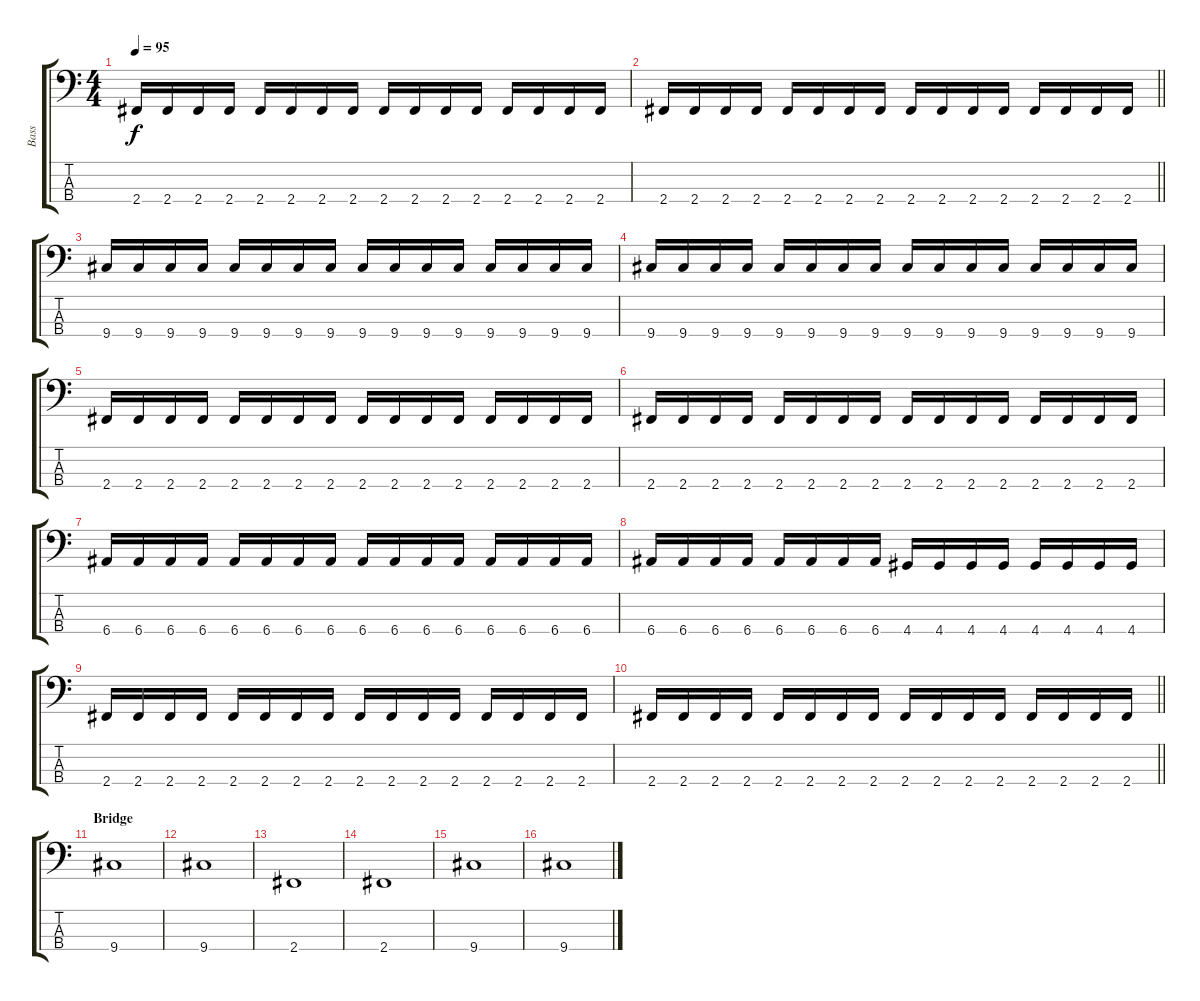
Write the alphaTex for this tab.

\track ("Bass" "Bass") {instrument electricbassfinger}
\staff {score tabs}
\tuning (G2 D2 A1 E1) {hide}
\ts (4 4)
\tempo 95
\clef f4
\ks c
2.4.16{dy f} 2.4.16 2.4.16 2.4.16 2.4.16 2.4.16 2.4.16 2.4.16 2.4.16 2.4.16 2.4.16 2.4.16 2.4.16 2.4.16 2.4.16 2.4.16 |
\barLineRight lightlight
2.4.16 2.4.16 2.4.16 2.4.16 2.4.16 2.4.16 2.4.16 2.4.16 2.4.16 2.4.16 2.4.16 2.4.16 2.4.16 2.4.16 2.4.16 2.4.16 |
9.4.16 9.4.16 9.4.16 9.4.16 9.4.16 9.4.16 9.4.16 9.4.16 9.4.16 9.4.16 9.4.16 9.4.16 9.4.16 9.4.16 9.4.16 9.4.16 |
9.4.16 9.4.16 9.4.16 9.4.16 9.4.16 9.4.16 9.4.16 9.4.16 9.4.16 9.4.16 9.4.16 9.4.16 9.4.16 9.4.16 9.4.16 9.4.16 |
2.4.16 2.4.16 2.4.16 2.4.16 2.4.16 2.4.16 2.4.16 2.4.16 2.4.16 2.4.16 2.4.16 2.4.16 2.4.16 2.4.16 2.4.16 2.4.16 |
2.4.16 2.4.16 2.4.16 2.4.16 2.4.16 2.4.16 2.4.16 2.4.16 2.4.16 2.4.16 2.4.16 2.4.16 2.4.16 2.4.16 2.4.16 2.4.16 |
6.4.16 6.4.16 6.4.16 6.4.16 6.4.16 6.4.16 6.4.16 6.4.16 6.4.16 6.4.16 6.4.16 6.4.16 6.4.16 6.4.16 6.4.16 6.4.16 |
6.4.16 6.4.16 6.4.16 6.4.16 6.4.16 6.4.16 6.4.16 6.4.16 4.4.16 4.4.16 4.4.16 4.4.16 4.4.16 4.4.16 4.4.16 4.4.16 |
2.4.16 2.4.16 2.4.16 2.4.16 2.4.16 2.4.16 2.4.16 2.4.16 2.4.16 2.4.16 2.4.16 2.4.16 2.4.16 2.4.16 2.4.16 2.4.16 |
\barLineRight lightlight
2.4.16 2.4.16 2.4.16 2.4.16 2.4.16 2.4.16 2.4.16 2.4.16 2.4.16 2.4.16 2.4.16 2.4.16 2.4.16 2.4.16 2.4.16 2.4.16 |
\section ("" "Bridge")
9.4.1 |
9.4.1 |
2.4.1 |
2.4.1 |
9.4.1 |
9.4.1
